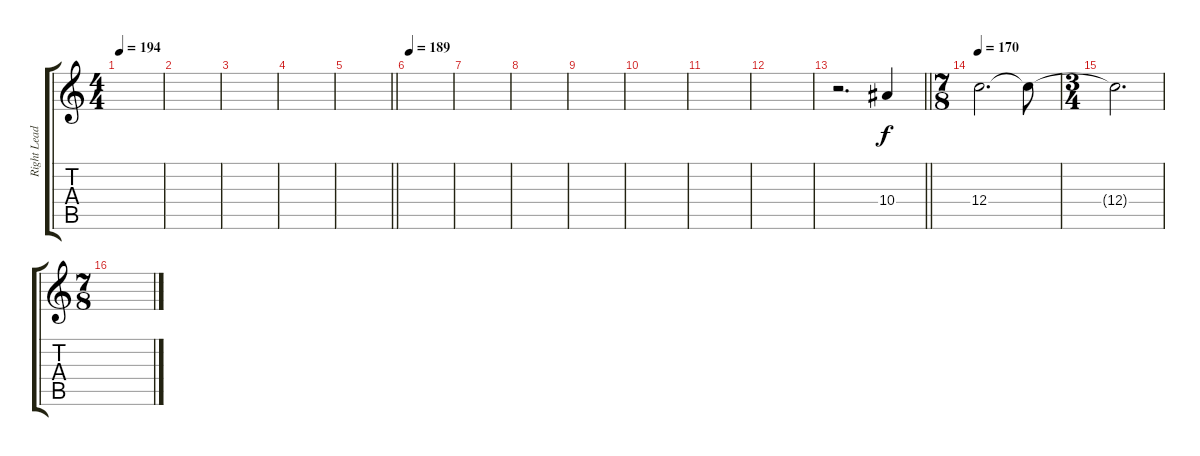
\track ("Right Lead 2" "Right Lead") {instrument distortionguitar}
\staff {score tabs}
\tuning (D4 A3 F3 C3 G2 C2) {hide}
\ts (4 4)
\tempo 194
\clef g2
\ks c
|
|
|
|
\barLineRight lightlight
|
\section ("" "")
\tempo 189
|
|
|
|
|
|
|
\barLineRight lightlight
r.2{d} 10.4.4 |
\ts (7 8)
\section ("" "")
\tempo 170
12.4.2{d} 12.4{t}.8 |
\ts (3 4)
12.4{t}.2{d} |
\ts (7 8)
